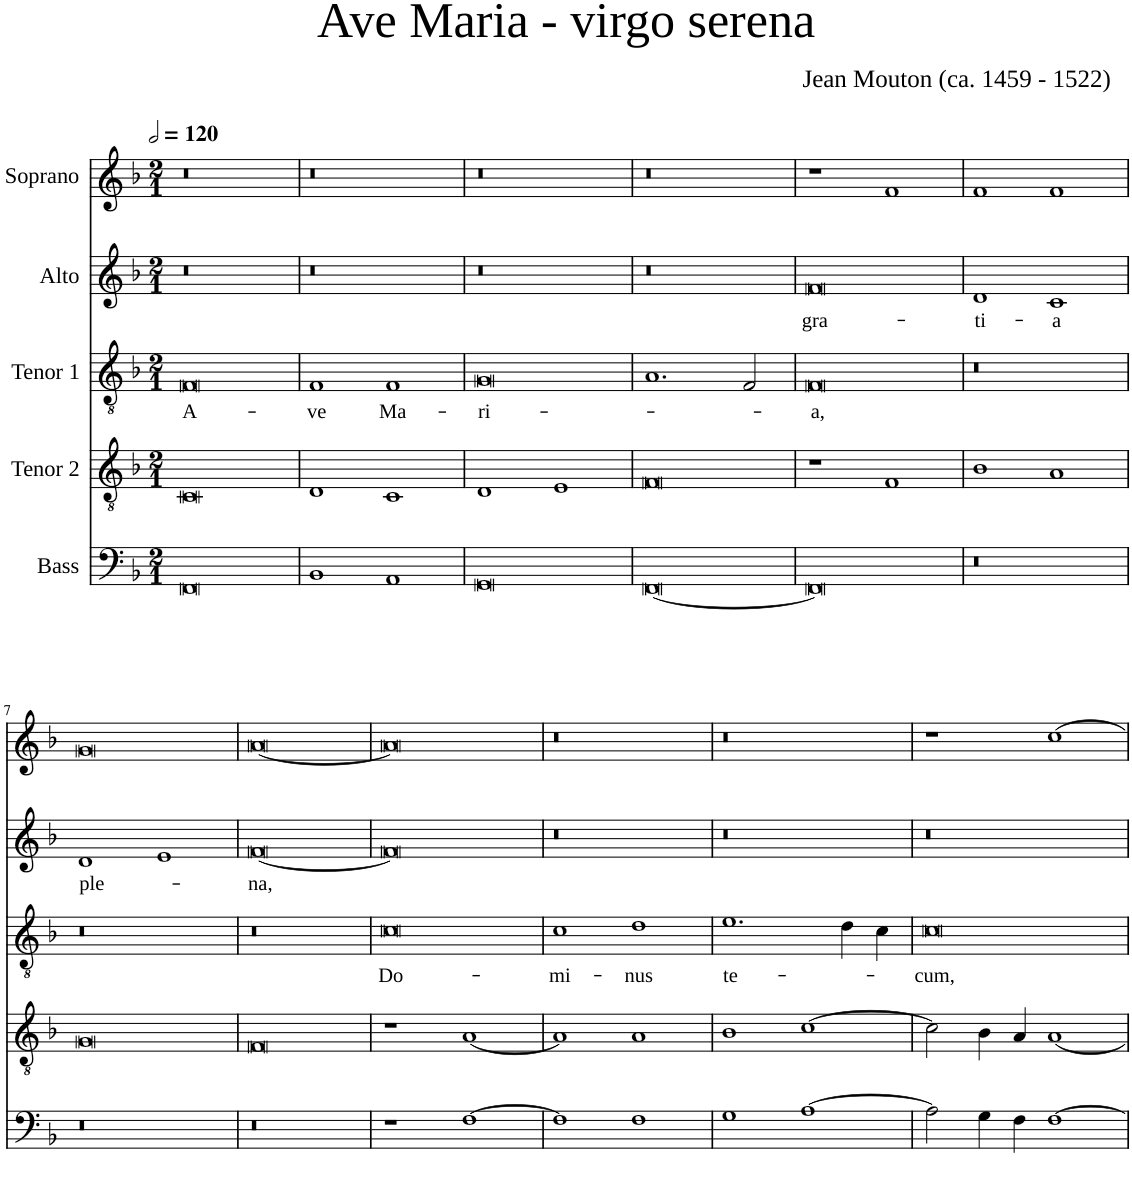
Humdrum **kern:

**kern	**kern	**kern	**text	**kern	**text	**kern
*part5	*part4	*part3	*part3	*part2	*part2	*part1
*staff5	*staff4	*staff3	*staff3	*staff2	*staff2	*staff1
*I"Bass	*I"Tenor 2	*I"Tenor 1	*	*I"Alto	*	*I"Soprano
*I'B	*I'T	*I'T	*	*	*	*I'S
*clefF4	*clefGv2	*clefGv2	*	*clefG2	*	*clefG2
*k[b-]	*k[b-]	*k[b-]	*	*k[b-]	*	*k[b-]
*M2/1	*M2/1	*M2/1	*	*M2/1	*	*M2/1
*MM240	*MM240	*MM240	*	*MM240	*	*MM240
=1	=1	=1	=1	=1	=1	=1
!	!	!	!LO:LY:b	!	!	!
0FF	0C	0F	A-	0r	.	0r
=2	=2	=2	=2	=2	=2	=2
!	!	!	!LO:LY:b	!	!	!
1BB-	1D	1F	-ve	0r	.	0r
!	!	!	!LO:LY:b	!	!	!
1AA	1C	1F	Ma-	.	.	.
=3	=3	=3	=3	=3	=3	=3
!	!	!	!LO:LY:b	!	!	!
0GG	1D	0G	-ri-	0r	.	0r
.	1E	.	.	.	.	.
=4	=4	=4	=4	=4	=4	=4
[0FF	0F	1.A	.	0r	.	0r
.	.	2F/	.	.	.	.
=5	=5	=5	=5	=5	=5	=5
!	!	!	!LO:LY:b	!	!LO:LY:b	!
0FF]	1r	0F	-a,	0f	gra-	1r
.	1F	.	.	.	.	1f
=6	=6	=6	=6	=6	=6	=6
!	!	!	!	!	!LO:LY:b	!
0r	1B-	0r	.	1d	-ti-	1f
!	!	!	!	!	!LO:LY:b	!
.	1A	.	.	1c	-a	1f
!!LO:LB:g=z
=7	=7	=7	=7	=7	=7	=7
!	!	!	!	!	!LO:LY:b	!
0r	0G	0r	.	1d	ple-	0g
.	.	.	.	1e	.	.
=8	=8	=8	=8	=8	=8	=8
!	!	!	!	!	!LO:LY:b	!
0r	0F	0r	.	[0f	-na,	[0a
=9	=9	=9	=9	=9	=9	=9
!	!	!	!LO:LY:b	!	!	!
1r	1r	0c	Do-	0f]	.	0a]
[1F	[1A	.	.	.	.	.
=10	=10	=10	=10	=10	=10	=10
!	!	!	!LO:LY:b	!	!	!
1F]	1A]	1c	-mi-	0r	.	0r
!	!	!	!LO:LY:b	!	!	!
1F	1A	1d	-nus	.	.	.
=11	=11	=11	=11	=11	=11	=11
!	!	!	!LO:LY:b	!	!	!
1G	1B-	1.e	te-	0r	.	0r
[1A	[1c	.	.	.	.	.
.	.	4d\	.	.	.	.
.	.	4c\	.	.	.	.
=12	=12	=12	=12	=12	=12	=12
!	!	!	!LO:LY:b	!	!	!
2A\]	2c\]	0c	-cum,	0r	.	1r
4G\	4B-\	.	.	.	.	.
4F\	4A/	.	.	.	.	.
[1F	[1A	.	.	.	.	[1cc
=	=	=	=	=	=	=
*-	*-	*-	*-	*-	*-	*-
